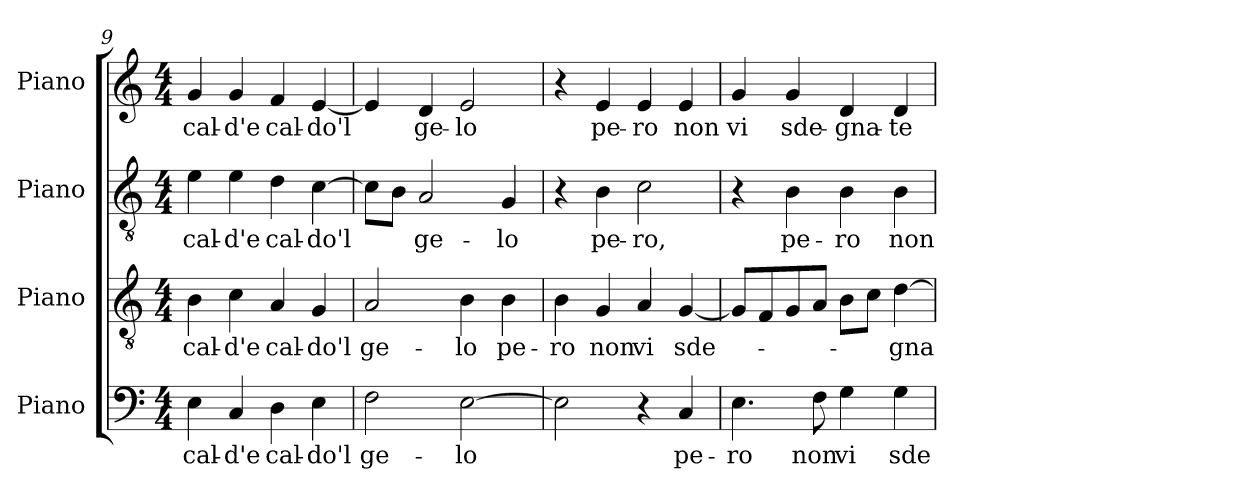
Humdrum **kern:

**kern	**text	**kern	**text	**kern	**text	**kern	**text
*part4	*part4	*part3	*part3	*part2	*part2	*part1	*part1
*staff4	*staff4	*staff3	*staff3	*staff2	*staff2	*staff1	*staff1
*I"Piano	*	*I"Piano	*	*I"Piano	*	*I"Piano	*
*I'Pno.	*	*I'Pno.	*	*I'Pno.	*	*I'Pno.	*
*clefF4	*	*clefGv2	*	*clefGv2	*	*clefG2	*
*	*	*ITrd7c12	*	*ITrd7c12	*	*	*
*k[]	*	*k[]	*	*k[]	*	*k[]	*
*C:	*	*C:	*	*C:	*	*C:	*
*M4/4	*	*M4/4	*	*M4/4	*	*M4/4	*
=9	=9	=9	=9	=9	=9	=9	=9
!	!LO:LY:b:color=#000000	!	!	!	!	!	!
!	!	!	!LO:LY:b:color=#000000	!	!	!	!
!	!	!	!	!	!LO:LY:b:color=#000000	!	!
!	!	!	!	!	!	!	!LO:LY:b:color=#000000
4Ei\	cal-	4BBi\	cal-	4Ei\	cal-	4gi/	cal-
!	!LO:LY:b:color=#000000	!	!	!	!	!	!
!	!	!	!LO:LY:b:color=#000000	!	!	!	!
!	!	!	!	!	!LO:LY:b:color=#000000	!	!
!	!	!	!	!	!	!	!LO:LY:b:color=#000000
4Ci/	-d'e	4Ci\	-d'e	4Ei\	-d'e	4gi/	-d'e
!	!LO:LY:b:color=#000000	!	!	!	!	!	!
!	!	!	!LO:LY:b:color=#000000	!	!	!	!
!	!	!	!	!	!LO:LY:b:color=#000000	!	!
!	!	!	!	!	!	!	!LO:LY:b:color=#000000
4Di\	cal-	4AAi/	cal-	4Di\	cal-	4fi/	cal-
!	!LO:LY:b:color=#000000	!	!	!	!	!	!
!	!	!	!LO:LY:b:color=#000000	!	!	!	!
!	!	!	!	!	!LO:LY:b:color=#000000	!	!
!	!	!	!	!	!	!	!LO:LY:b:color=#000000
4Ei\	-do'l	4GGi/	-do'l	[4Ci\	-do'l	[4ei/	-do'l
=10	=10	=10	=10	=10	=10	=10	=10
!	!LO:LY:b:color=#000000	!	!	!	!	!	!
!	!	!	!LO:LY:b:color=#000000	!	!	!	!
2Fi\	ge-	2AAi/	ge-	8Ci\L]	.	4ei/]	.
.	.	.	.	8BBi\J	.	.	.
!	!	!	!	!	!LO:LY:b:color=#000000	!	!
!	!	!	!	!	!	!	!LO:LY:b:color=#000000
.	.	.	.	2AAi/	ge-	4di/	ge-
!	!LO:LY:b:color=#000000	!	!	!	!	!	!
!	!	!	!LO:LY:b:color=#000000	!	!	!	!
!	!	!	!	!	!	!	!LO:LY:b:color=#000000
[2Ei\	-lo	4BBi\	-lo	.	.	2ei/	-lo
!	!	!	!LO:LY:b:color=#000000	!	!	!	!
!	!	!	!	!	!LO:LY:b:color=#000000	!	!
.	.	4BBi\	pe-	4GGi/	-lo	.	.
=11	=11	=11	=11	=11	=11	=11	=11
!	!	!	!LO:LY:b:color=#000000	!	!	!	!
2Ei\]	.	4BBi\	-ro	4r	.	4r	.
!	!	!	!LO:LY:b:color=#000000	!	!	!	!
!	!	!	!	!	!LO:LY:b:color=#000000	!	!
!	!	!	!	!	!	!	!LO:LY:b:color=#000000
.	.	4GGi/	non	4BBi\	pe-	4ei/	pe-
!	!	!	!LO:LY:b:color=#000000	!	!	!	!
!	!	!	!	!	!LO:LY:b:color=#000000	!	!
!	!	!	!	!	!	!	!LO:LY:b:color=#000000
4r	.	4AAi/	vi	2Ci\	-ro,	4ei/	-ro
!	!LO:LY:b:color=#000000	!	!	!	!	!	!
!	!	!	!LO:LY:b:color=#000000	!	!	!	!
!	!	!	!	!	!	!	!LO:LY:b:color=#000000
4Ci/	pe-	[4GGi/	sde-	.	.	4ei/	non
=12	=12	=12	=12	=12	=12	=12	=12
!	!LO:LY:b:color=#000000	!	!	!	!	!	!
!	!	!	!	!	!	!	!LO:LY:b:color=#000000
4.Ei\	-ro	8GGi/L]	.	4r	.	4gi/	vi
.	.	8FFi/	.	.	.	.	.
!	!	!	!	!	!LO:LY:b:color=#000000	!	!
!	!	!	!	!	!	!	!LO:LY:b:color=#000000
.	.	8GGi/	.	4BBi\	pe-	4gi/	sde-
!	!LO:LY:b:color=#000000	!	!	!	!	!	!
8Fi\	non	8AAi/J	.	.	.	.	.
!	!LO:LY:b:color=#000000	!	!	!	!	!	!
!	!	!	!	!	!LO:LY:b:color=#000000	!	!
!	!	!	!	!	!	!	!LO:LY:b:color=#000000
4Gi\	vi	8BBi\L	.	4BBi\	-ro	4di/	-gna-
.	.	8Ci\J	.	.	.	.	.
!	!LO:LY:b:color=#000000	!	!	!	!	!	!
!	!	!	!LO:LY:b:color=#000000	!	!	!	!
!	!	!	!	!	!LO:LY:b:color=#000000	!	!
!	!	!	!	!	!	!	!LO:LY:b:color=#000000
4Gi\	sde-	[4Di\	-gna-	4BBi\	non	4di/	-te
=	=	=	=	=	=	=	=
*-	*-	*-	*-	*-	*-	*-	*-
